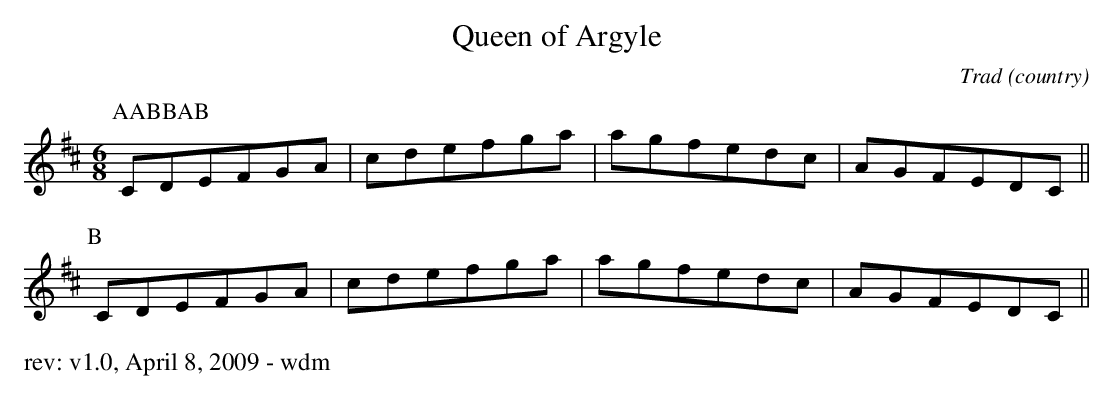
X:1
T: Queen of Argyle
O: Trad (country)
M: 6/8
K: Dmaj
P: AABBAB
P:A
CDEFGA|cdefga|agfedc|AGFEDC||
P:B
CDEFGA|cdefga|agfedc|AGFEDC||
